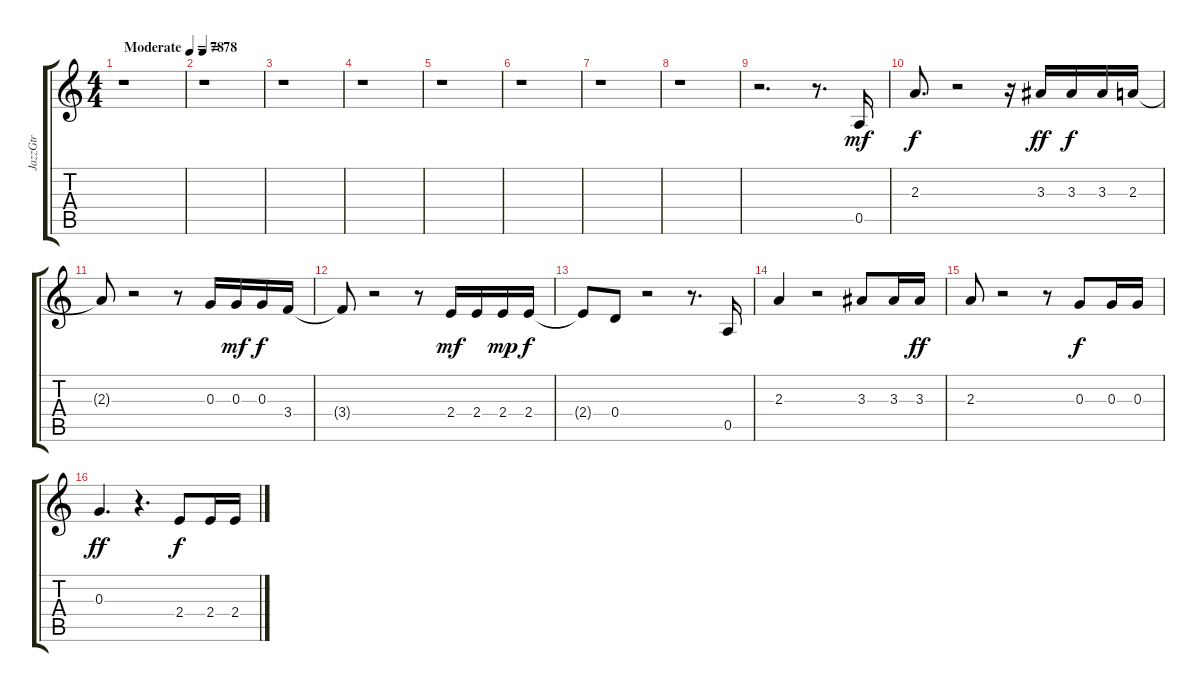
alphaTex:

\track ("JazzGtr" "JazzGtr") {instrument electricguitarjazz}
\staff {score tabs}
\tuning (E4 B3 G3 D3 A2 E2) {hide}
\ts (4 4)
\tempo (78 "Moderate")
\clef g2
\ks c
r.1{dy mf instrument electricguitarjazz} |
\tempo 78
r.1 |
r.1 |
r.1 |
r.1 |
r.1 |
r.1 |
r.1 |
r.2{d} r.8{d} 0.5.16 |
2.3.8{d dy f} r.2 r.16 3.3.16{dy ff} 3.3.16{dy f} 3.3.16 2.3.16 |
2.3{t}.8 r.2 r.8 0.3.16 0.3.16{dy mf} 0.3.16{dy f} 3.4.16 |
3.4{t}.8 r.2 r.8 2.4.16{dy mf} 2.4.16 2.4.16{dy mp} 2.4.16{dy f} |
2.4{t}.8 0.4.8 r.2 r.8{d} 0.5.16 |
2.3.4 r.2 3.3.8 3.3.16 3.3.16{dy ff} |
2.3.8 r.2 r.8 0.3.8{dy f} 0.3.16 0.3.16 |
0.3.4{d dy ff} r.4{d} 2.4.8{dy f} 2.4.16 2.4.16
